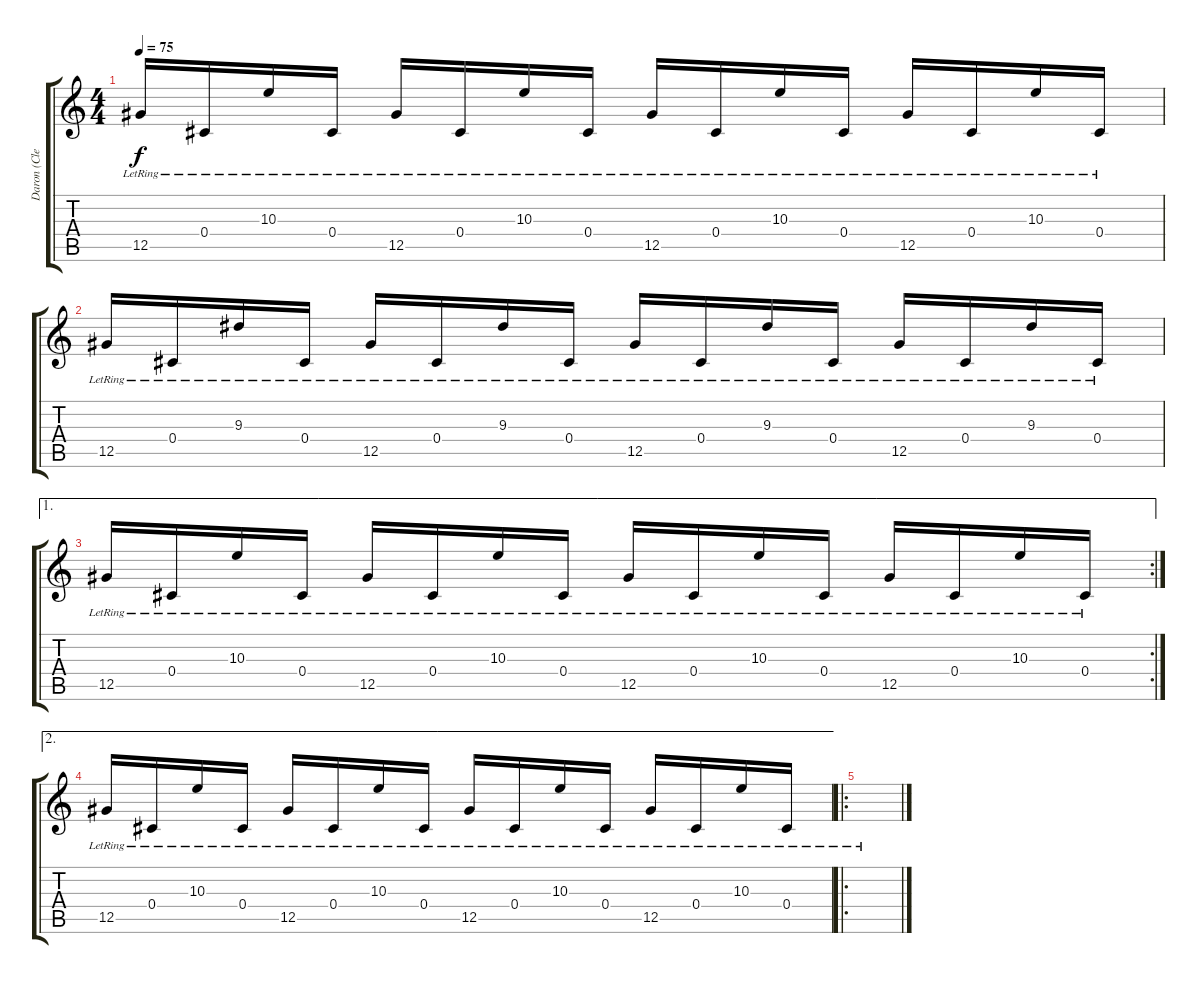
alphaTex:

\track ("Daron (Clean)" "Daron (Cle") {instrument electricguitarclean}
\staff {score tabs}
\tuning (Eb4 Bb3 Gb3 Db3 Ab2 Db2) {hide}
\ts (4 4)
\tempo 75
\clef g2
\ks c
12.5{lr}.16{dy f} 0.4{lr}.16 10.3{lr}.16 0.4{lr}.16 12.5{lr}.16 0.4{lr}.16 10.3{lr}.16 0.4{lr}.16 12.5{lr}.16 0.4{lr}.16 10.3{lr}.16 0.4{lr}.16 12.5{lr}.16 0.4{lr}.16 10.3{lr}.16 0.4{lr}.16 |
12.5{lr}.16 0.4{lr}.16 9.3{lr}.16 0.4{lr}.16 12.5{lr}.16 0.4{lr}.16 9.3{lr}.16 0.4{lr}.16 12.5{lr}.16 0.4{lr}.16 9.3{lr}.16 0.4{lr}.16 12.5{lr}.16 0.4{lr}.16 9.3{lr}.16 0.4{lr}.16 |
\ae 1
\rc 2
12.5{lr}.16 0.4{lr}.16 10.3{lr}.16 0.4{lr}.16 12.5{lr}.16 0.4{lr}.16 10.3{lr}.16 0.4{lr}.16 12.5{lr}.16 0.4{lr}.16 10.3{lr}.16 0.4{lr}.16 12.5{lr}.16 0.4{lr}.16 10.3{lr}.16 0.4{lr}.16 |
\ae 2
12.5{lr}.16 0.4{lr}.16 10.3{lr}.16 0.4{lr}.16 12.5{lr}.16 0.4{lr}.16 10.3{lr}.16 0.4{lr}.16 12.5{lr}.16 0.4{lr}.16 10.3{lr}.16 0.4{lr}.16 12.5{lr}.16 0.4{lr}.16 10.3{lr}.16 0.4{lr}.16 |
\ro
